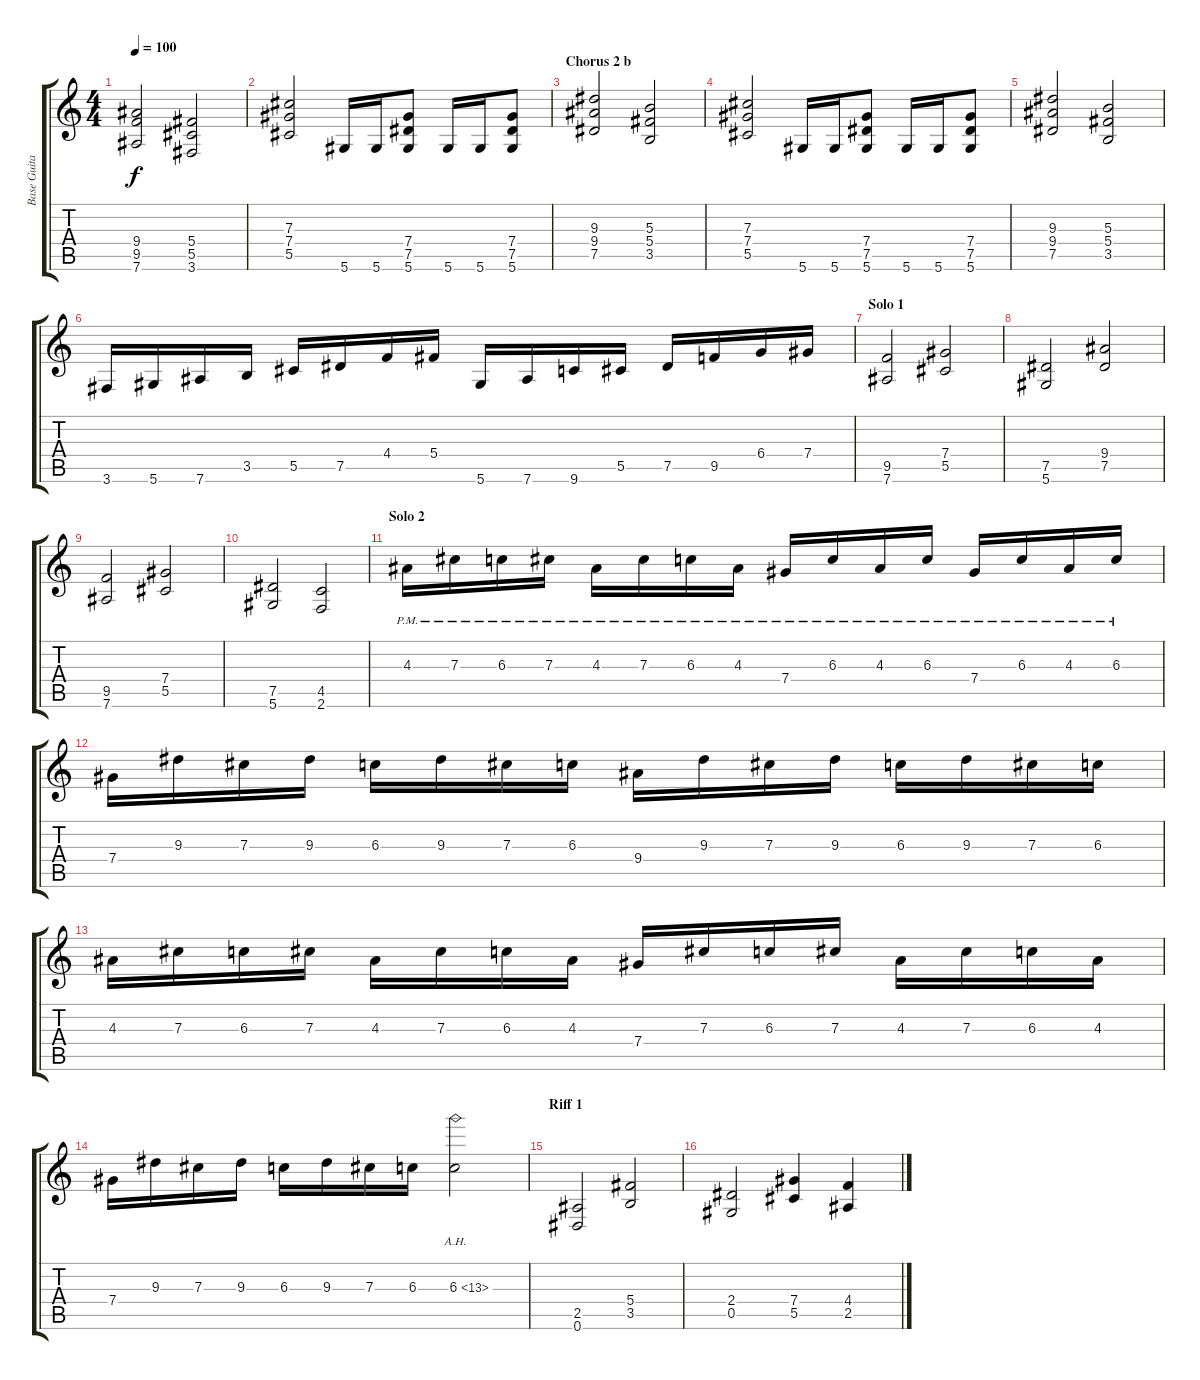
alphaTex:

\track ("Base Guitar" "Base Guita") {instrument distortionguitar}
\staff {score tabs}
\tuning (Eb4 Bb3 Gb3 Db3 Ab2 Eb2) {hide}
\ts (4 4)
\tempo 100
\clef g2
\ks c
(9.4 9.5 7.6).2{dy f} (5.4 5.5 3.6).2 |
(7.3 7.4 5.5).2 5.6.16 5.6.16 (7.4 7.5 5.6).8 5.6.16 5.6.16 (7.4 7.5 5.6).8 |
\section ("" "Chorus 2 b")
(9.3 9.4 7.5).2 (5.3 5.4 3.5).2 |
(7.3 7.4 5.5).2 5.6.16 5.6.16 (7.4 7.5 5.6).8 5.6.16 5.6.16 (7.4 7.5 5.6).8 |
(9.3 9.4 7.5).2 (5.3 5.4 3.5).2 |
3.6.16 5.6.16 7.6.16 3.5.16 5.5.16 7.5.16 4.4.16 5.4.16 5.6.16 7.6.16 9.6.16 5.5.16 7.5.16 9.5.16 6.4.16 7.4.16 |
\section ("" "Solo 1")
(9.5 7.6).2 (7.4 5.5).2 |
(7.5 5.6).2 (9.4 7.5).2 |
(9.5 7.6).2 (7.4 5.5).2 |
(7.5 5.6).2 (4.5 2.6).2 |
\section ("" "Solo 2")
4.3{pm}.16{volume 14 instrument electricguitarmuted} 7.3{pm}.16 6.3{pm}.16 7.3{pm}.16 4.3{pm}.16 7.3{pm}.16 6.3{pm}.16 4.3{pm}.16 7.4{pm}.16 6.3{pm}.16 4.3{pm}.16 6.3{pm}.16 7.4{pm}.16 6.3{pm}.16 4.3{pm}.16 6.3{pm}.16 |
7.4.16 9.3.16 7.3.16 9.3.16 6.3.16 9.3.16 7.3.16 6.3.16 9.4.16 9.3.16 7.3.16 9.3.16 6.3.16 9.3.16 7.3.16 6.3.16 |
4.3.16 7.3.16 6.3.16 7.3.16 4.3.16 7.3.16 6.3.16 4.3.16 7.4.16 7.3.16 6.3.16 7.3.16 4.3.16 7.3.16 6.3.16 4.3.16 |
7.4.16 9.3.16 7.3.16 9.3.16 6.3.16 9.3.16 7.3.16 6.3.16 6.3{ah 7}.2 |
\section ("" "Riff 1")
(2.5 0.6).2{volume 13 instrument distortionguitar} (5.4 3.5).2 |
(2.4 0.5).2 (7.4 5.5).4 (4.4 2.5).4
